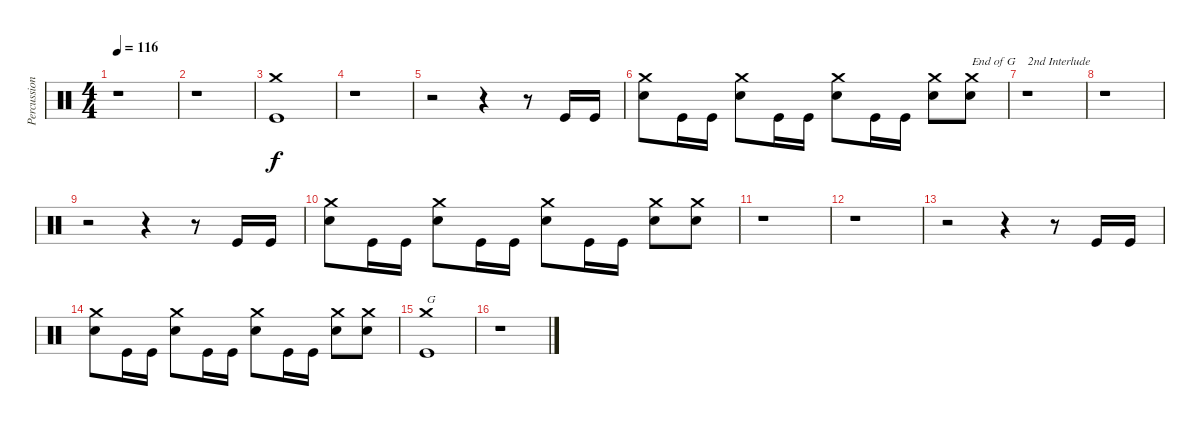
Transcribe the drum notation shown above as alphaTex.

\track ("Percussion" "Percussion") {instrument percussion}
\staff {score}
\articulation defaults
\ts (4 4)
\tempo 116
\clef neutral
\ks c
r.1{dy f} |
r.1 |
("Crash medium (hit)" "Kick (hit)").1 |
r.1 |
r.2 r.4 r.8 "Kick (hit)".16 "Kick (hit)".16 |
("Crash medium (hit)" "Snare (hit) 2").8 "Kick (hit)".16 "Kick (hit)".16 ("Crash medium (hit)" "Snare (hit) 2").8 "Kick (hit)".16 "Kick (hit)".16 ("Crash medium (hit)" "Snare (hit) 2").8 "Kick (hit)".16 "Kick (hit)".16 ("Crash medium (hit)" "Snare (hit) 2").8 ("Crash medium (hit)" "Snare (hit) 2").8{txt "End of G"} |
r.1{txt "2nd Interlude"} |
r.1 |
r.2 r.4 r.8 "Kick (hit)".16 "Kick (hit)".16 |
("Crash medium (hit)" "Snare (hit) 2").8 "Kick (hit)".16 "Kick (hit)".16 ("Crash medium (hit)" "Snare (hit) 2").8 "Kick (hit)".16 "Kick (hit)".16 ("Crash medium (hit)" "Snare (hit) 2").8 "Kick (hit)".16 "Kick (hit)".16 ("Crash medium (hit)" "Snare (hit) 2").8 ("Crash medium (hit)" "Snare (hit) 2").8 |
r.1 |
r.1 |
r.2 r.4 r.8 "Kick (hit)".16 "Kick (hit)".16 |
("Crash medium (hit)" "Snare (hit) 2").8 "Kick (hit)".16 "Kick (hit)".16 ("Crash medium (hit)" "Snare (hit) 2").8 "Kick (hit)".16 "Kick (hit)".16 ("Crash medium (hit)" "Snare (hit) 2").8 "Kick (hit)".16 "Kick (hit)".16 ("Crash medium (hit)" "Snare (hit) 2").8 ("Crash medium (hit)" "Snare (hit) 2").8 |
("Crash medium (hit)" "Kick (hit)").1{txt "G"} |
r.1
